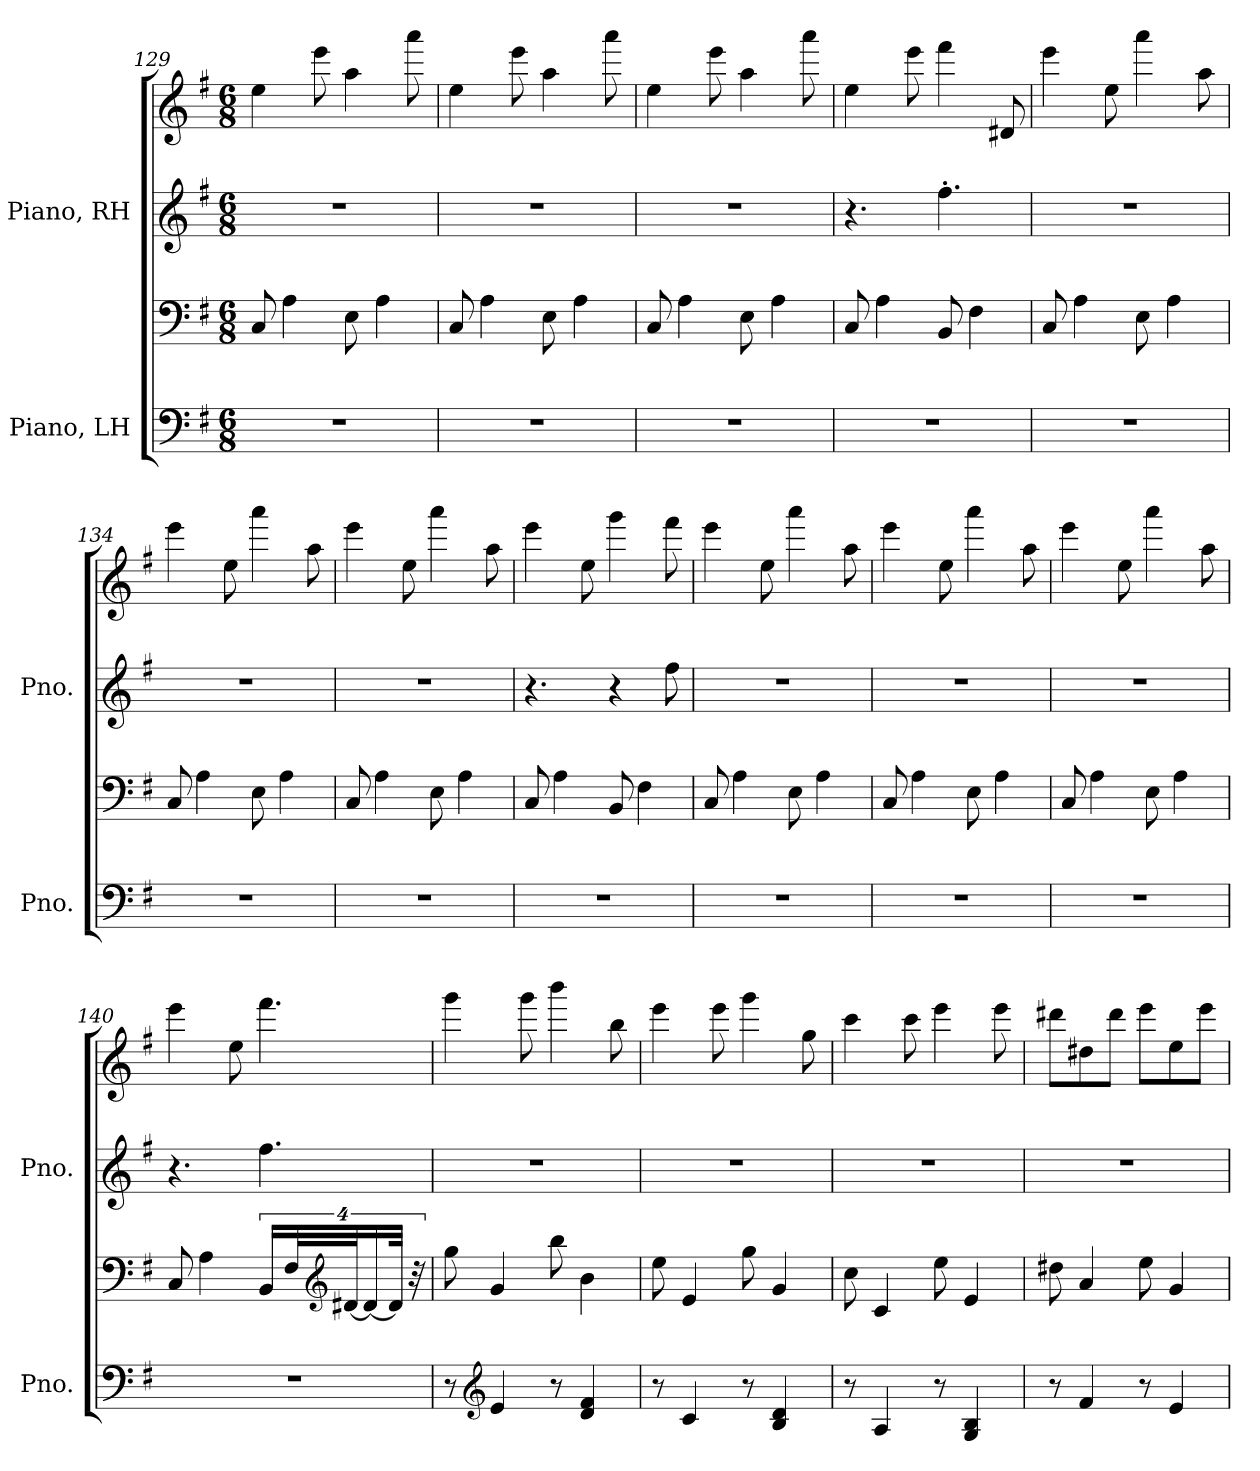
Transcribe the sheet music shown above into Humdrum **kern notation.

**kern	**kern	**kern	**kern
*part2	*part2	*part1	*part1
*staff4	*staff3	*staff2	*staff1
*I"Piano, LH	*	*I"Piano, RH	*
*I'Pno.	*	*I'Pno.	*
*clefF4	*clefF4	*clefG2	*clefG2
*k[f#]	*k[f#]	*k[f#]	*k[f#]
*M6/8	*M6/8	*M6/8	*M6/8
=129	=129	=129	=129
2.r	8C/	2.r	4ee\
.	4A\	.	.
.	.	.	8eee\
.	8E\	.	4aa\
.	4A\	.	.
.	.	.	8aaa\
=130	=130	=130	=130
2.r	8C/	2.r	4ee\
.	4A\	.	.
.	.	.	8eee\
.	8E\	.	4aa\
.	4A\	.	.
.	.	.	8aaa\
=131	=131	=131	=131
2.r	8C/	2.r	4ee\
.	4A\	.	.
.	.	.	8eee\
.	8E\	.	4aa\
.	4A\	.	.
.	.	.	8aaa\
=132	=132	=132	=132
2.r	8C/	4.r	4ee\
.	4A\	.	.
.	.	.	8eee\
.	8BB/	4.ff#'\	4fff#\
.	4F#\	.	.
.	.	.	8d#X/
=133	=133	=133	=133
2.r	8C/	2.r	4eee\
.	4A\	.	.
.	.	.	8ee\
.	8E\	.	4aaa\
.	4A\	.	.
.	.	.	8aa\
!!LO:LB:g=z
=134	=134	=134	=134
2.r	8C/	2.r	4eee\
.	4A\	.	.
.	.	.	8ee\
.	8E\	.	4aaa\
.	4A\	.	.
.	.	.	8aa\
=135	=135	=135	=135
2.r	8C/	2.r	4eee\
.	4A\	.	.
.	.	.	8ee\
.	8E\	.	4aaa\
.	4A\	.	.
.	.	.	8aa\
=136	=136	=136	=136
2.r	8C/	4.r	4eee\
.	4A\	.	.
.	.	.	8ee\
.	8BB/	4r	4ggg\
.	4F#\	.	.
.	.	8ff#\	8fff#\
=137	=137	=137	=137
2.r	8C/	2.r	4eee\
.	4A\	.	.
.	.	.	8ee\
.	8E\	.	4aaa\
.	4A\	.	.
.	.	.	8aa\
=138	=138	=138	=138
2.r	8C/	2.r	4eee\
.	4A\	.	.
.	.	.	8ee\
.	8E\	.	4aaa\
.	4A\	.	.
.	.	.	8aa\
=139	=139	=139	=139
2.r	8C/	2.r	4eee\
.	4A\	.	.
.	.	.	8ee\
.	8E\	.	4aaa\
.	4A\	.	.
.	.	.	8aa\
!!LO:LB:g=z
=140	=140	=140	=140
2.r	8C/	4.r	4eee\
.	4A\	.	.
.	.	.	8ee\
.	32%3BB/L	4.ff#\	4.fff#\
.	64%3F#/L	.	.
*	*clefG2	*	*
.	[64%3d#X/J	.	.
.	32%3d#/_	.	.
.	64%3d#/Jk]	.	.
.	64%3r	.	.
=141	=141	=141	=141
8r	8gg\	2.r	4ggg\
*clefG2	*	*	*
4e/	4g/	.	.
.	.	.	8ggg\
8r	8bb\	.	4bbb\
4d/ 4f#/	4b\	.	.
.	.	.	8bb\
=142	=142	=142	=142
8r	8ee\	2.r	4eee\
4c/	4e/	.	.
.	.	.	8eee\
8r	8gg\	.	4ggg\
4B/ 4d/	4g/	.	.
.	.	.	8gg\
=143	=143	=143	=143
8r	8cc\	2.r	4ccc\
4A/	4c/	.	.
.	.	.	8ccc\
8r	8ee\	.	4eee\
4G/ 4B/	4e/	.	.
.	.	.	8eee\
=144	=144	=144	=144
8r	8dd#X\	2.r	8ddd#X\L
4f#/	4a/	.	8dd#X\
.	.	.	8ddd#\J
8r	8ee\	.	8eee\L
4e/	4g/	.	8ee\
.	.	.	8eee\J
=	=	=	=
*-	*-	*-	*-
